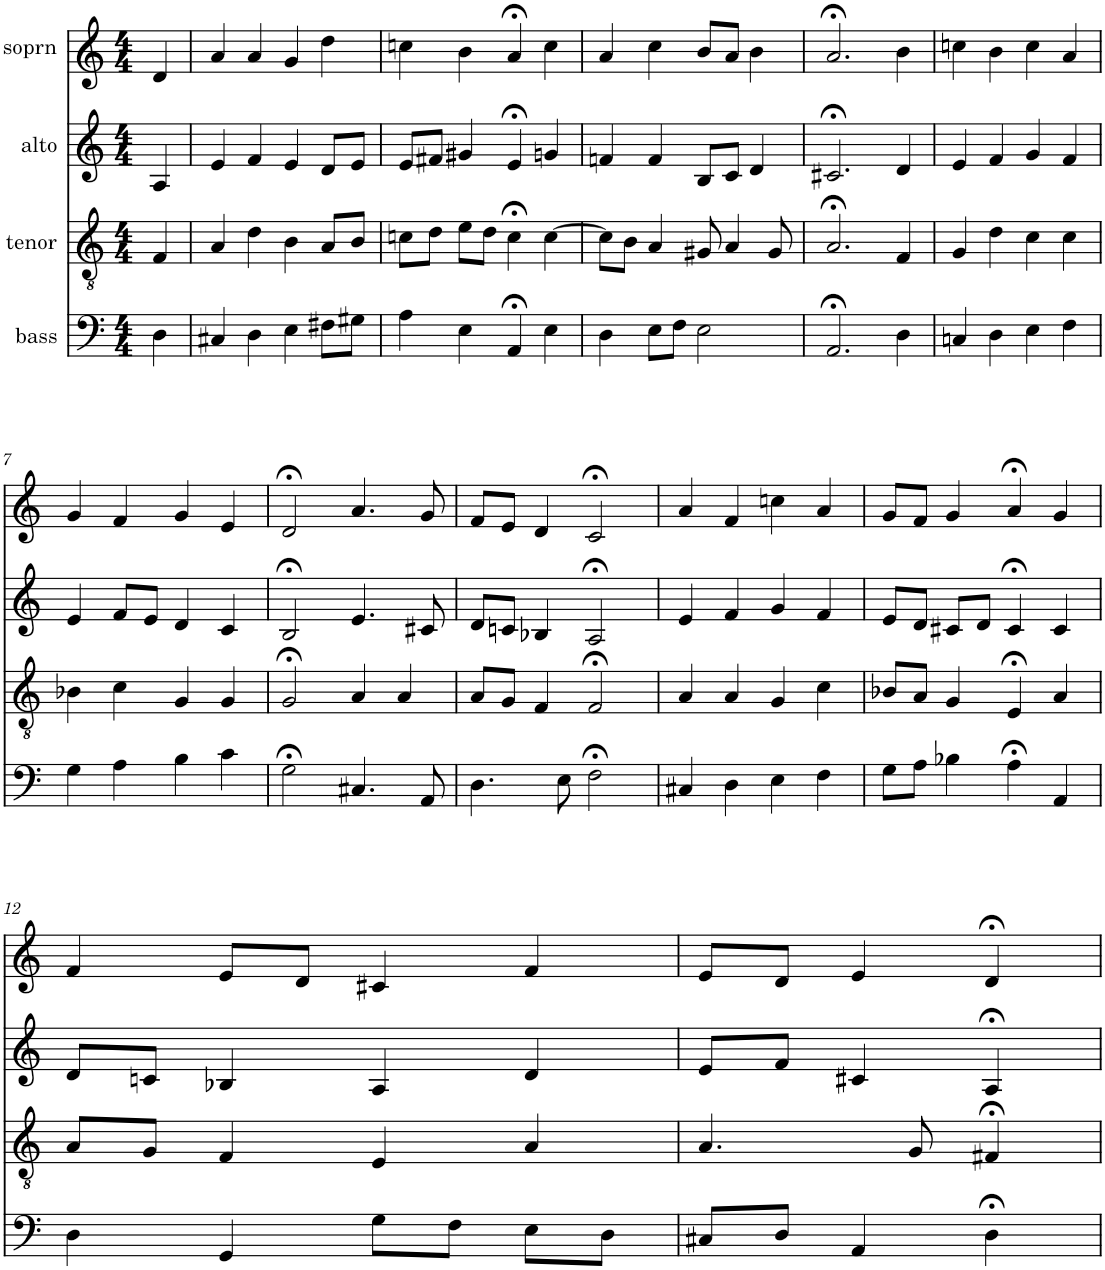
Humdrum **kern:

**kern	**kern	**kern	**kern
*part4	*part3	*part2	*part1
*staff4	*staff3	*staff2	*staff1
*I"bass	*I"tenor	*I"alto	*I"soprn
*clefF4	*clefGv2	*clefG2	*clefG2
*k[]	*k[]	*k[]	*k[]
*M4/4	*M4/4	*M4/4	*M4/4
=1	=1	=1	=1
4D\	4F/	4A/	4d/
=2	=2	=2	=2
4C#X/	4A/	4e/	4a/
4D\	4d\	4f/	4a/
4E\	4B\	4e/	4g/
8F#X\L	8A/L	8d/L	4dd\
8G#X\J	8B/J	8e/J	.
=3	=3	=3	=3
4A\	8cn\L	8e/L	4ccn\
.	8d\J	8f#X/J	.
4E\	8e\L	4g#X/	4b\
.	8d\J	.	.
4AA;</	4c;<\	4e;</	4a;</
4E\	[4c\	4gn/	4cc\
=4	=4	=4	=4
4D\	8c\L]	4fn/	4a/
.	8B\J	.	.
8E\L	4A/	4f/	4cc\
8F\J	.	.	.
2E\	8G#X/	8B/L	8b/L
.	4A/	8c/J	8a/J
.	.	4d/	4b\
.	8G#/	.	.
=5	=5	=5	=5
2.AA;</	2.A;</	2.c#X;</	2.a;</
4D\	4F/	4d/	4b\
=6	=6	=6	=6
4Cn/	4G/	4e/	4ccn\
4D\	4d\	4f/	4b\
4E\	4c\	4g/	4cc\
4F\	4c\	4f/	4a/
!!LO:LB:g=z
=7	=7	=7	=7
4G\	4B-X\	4e/	4g/
4A\	4c\	8f/L	4f/
.	.	8e/J	.
4B\	4G/	4d/	4g/
4c\	4G/	4c/	4e/
=8	=8	=8	=8
2G;<\	2G;</	2B;</	2d;</
4.C#X/	4A/	4.e/	4.a/
.	4A/	.	.
8AA/	.	8c#X/	8g/
=9	=9	=9	=9
4.D\	8A/L	8d/L	8f/L
.	8G/J	8cn/J	8e/J
.	4F/	4B-X/	4d/
8E\	.	.	.
2F;<\	2F;</	2A;</	2c;</
=10	=10	=10	=10
4C#X/	4A/	4e/	4a/
4D\	4A/	4f/	4f/
4E\	4G/	4g/	4ccn\
4F\	4c\	4f/	4a/
=11	=11	=11	=11
8G\L	8B-X/L	8e/L	8g/L
8A\J	8A/J	8d/J	8f/J
4B-X\	4G/	8c#X/L	4g/
.	.	8d/J	.
4A;<\	4E;</	4c#;</	4a;</
4AA/	4A/	4c#/	4g/
!!LO:LB:g=z
=12	=12	=12	=12
4D\	8A/L	8d/L	4f/
.	8G/J	8cn/J	.
4GG/	4F/	4B-X/	8e/L
.	.	.	8d/J
8G\L	4E/	4A/	4c#X/
8F\J	.	.	.
8E\L	4A/	4d/	4f/
8D\J	.	.	.
=13	=13	=13	=13
8C#X/L	4.A/	8e/L	8e/L
8D/J	.	8f/J	8d/J
4AA/	.	4c#X/	4e/
.	8G/	.	.
4D;<\	4F#X;</	4A;</	4d;</
=	=	=	=
*-	*-	*-	*-
